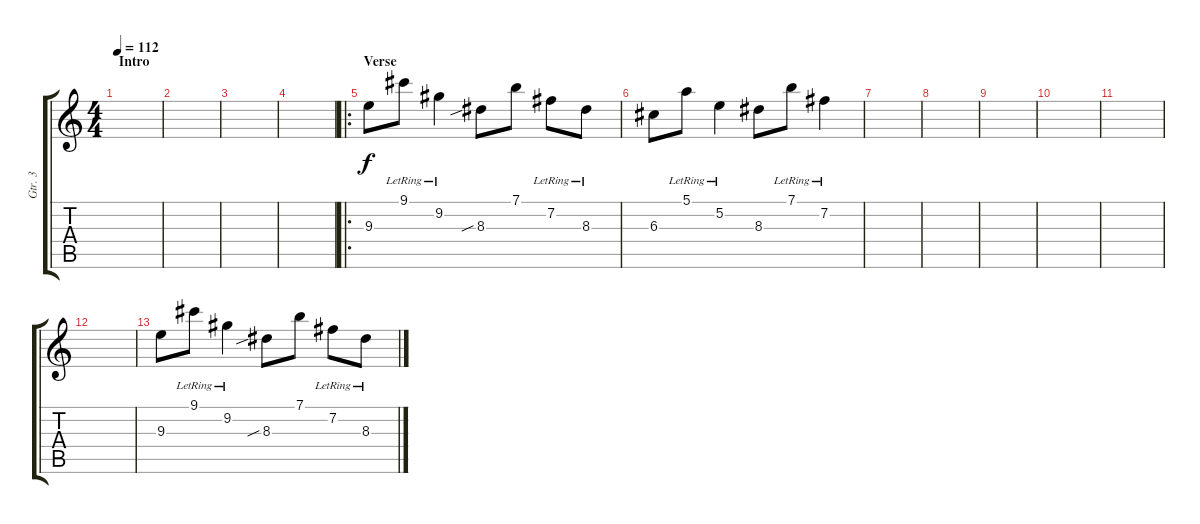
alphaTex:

\track ("Gtr. 3" "Gtr. 3") {instrument electricguitarclean}
\staff {score tabs}
\tuning (E4 B3 G3 D3 A2 E2) {hide}
\ts (4 4)
\section ("" "Intro")
\tempo 112
\clef g2
\ks c
|
|
|
|
\ro
\section ("" "Verse ")
9.3.8 9.1{lr}.8 9.2{lr}.4 8.3{sib}.8 7.1.8 7.2{lr}.8 8.3{lr}.8 |
6.3.8 5.1{lr}.8 5.2{lr}.4 8.3.8 7.1{lr}.8 7.2{lr}.4 |
|
|
|
|
|
|
9.3.8 9.1{lr}.8 9.2{lr}.4 8.3{sib}.8 7.1.8 7.2{lr}.8 8.3{lr}.8
